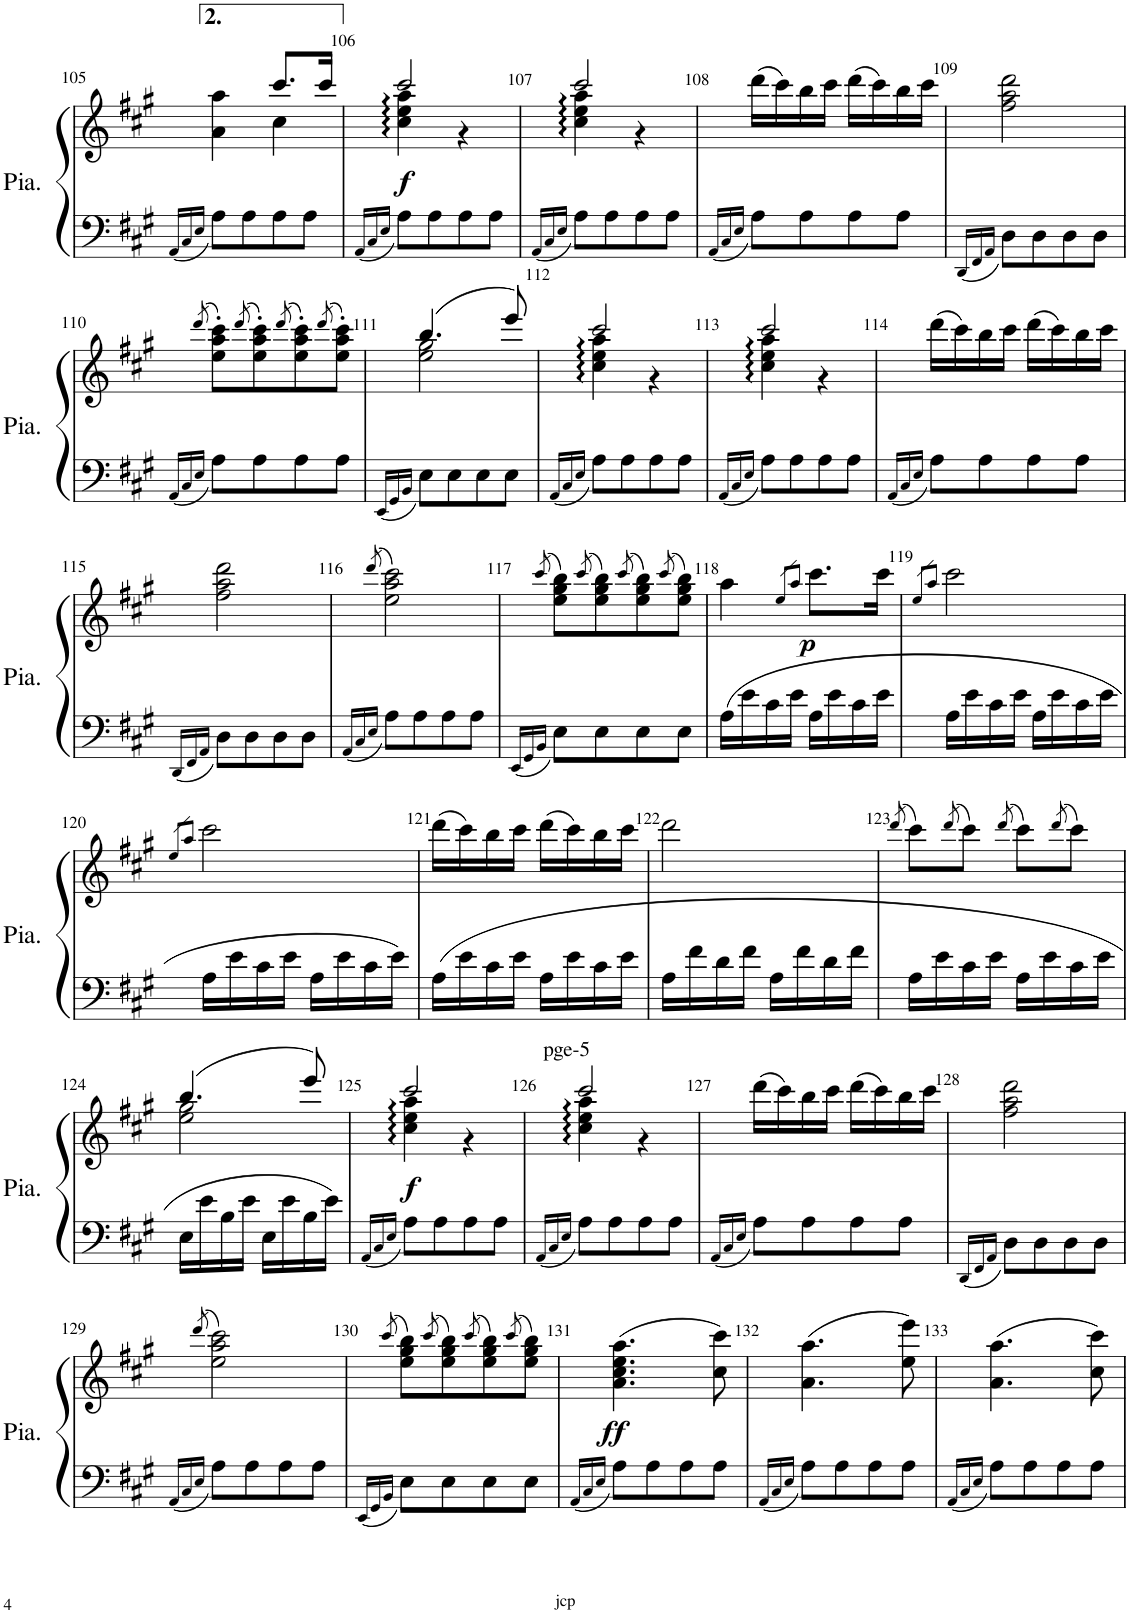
**kern	**kern	**dynam
*part1	*part1	*part1
*staff2	*staff1	*staff1/2
*I"Piano	*	*
*I'Pia.	*	*
!!LO:PB:g=z
*clefF4	*clefG2	*
*k[f#c#g#]	*k[f#c#g#]	*
*M2/4	*M2/4	*
=105	=105	=105
16qAA/LL	.	.
16qC#/	.	.
16qE/JJ	.	.
*	*^	*
8A\L	4aa\	4a\	.
8A\	.	.	.
8A\	8.ccc#/L	4cc#\	.
8A\J	.	.	.
.	16ccc#/Jk	.	.
=106	=106	=106	=106
16qAA/LL	.	.	.
16qC#/	.	.	.
16qE/JJ	.	.	.
!	!	!	!LO:DY:b
8A\L	2ccc#/	4cc#\:: 4ee\:: 4aa\::	f
8A\	.	.	.
8A\	.	4r	.
8A\J	.	.	.
=107	=107	=107	=107
16qAA/LL	.	.	.
16qC#/	.	.	.
16qE/JJ	.	.	.
8A\L	2ccc#/	4cc#\:: 4ee\:: 4aa\::	.
8A\	.	.	.
8A\	.	4r	.
8A\J	.	.	.
*	*v	*v	*
=108	=108	=108
16qAA/LL	.	.
16qC#/	.	.
16qE/JJ	.	.
8A\L	(16ddd\LL	.
.	16ccc#\)	.
8A\	16bb\	.
.	16ccc#\JJ	.
8A\	(16ddd\LL	.
.	16ccc#\)	.
8A\J	16bb\	.
.	16ccc#\JJ	.
=109	=109	=109
16qDD/LL	.	.
16qFF#/	.	.
16qAA/JJ	.	.
8D\L	2ff#\ 2aa\ 2ddd\	.
8D\	.	.
8D\	.	.
8D\J	.	.
!!LO:LB:g=z
=110	=110	=110
16qAA/LL	.	.
16qC#/	.	.
16qE/JJ	(>8qddd/	.
8A\L	8ee\' 8aa\' 8ccc#\'L)	.
.	(>8qddd/	.
8A\	8ee\' 8aa\' 8ccc#\')	.
.	(>8qddd/	.
8A\	8ee\' 8aa\' 8ccc#\')	.
.	(>8qddd/	.
8A\J	8ee\' 8aa\' 8ccc#\'J)	.
=111	=111	=111
16qEE/LL	.	.
16qGG#/	.	.
16qBB/JJ	.	.
*	*^	*
8E\L	(4.bb/	2ee\ 2gg#\	.
8E\	.	.	.
8E\	.	.	.
8E\J	8eee/)	.	.
=112	=112	=112	=112
16qAA/LL	.	.	.
16qC#/	.	.	.
16qE/JJ	.	.	.
8A\L	2ccc#/	4cc#\:: 4ee\:: 4aa\::	.
8A\	.	.	.
8A\	.	4r	.
8A\J	.	.	.
=113	=113	=113	=113
16qAA/LL	.	.	.
16qC#/	.	.	.
16qE/JJ	.	.	.
8A\L	2ccc#/	4cc#\:: 4ee\:: 4aa\::	.
8A\	.	.	.
8A\	.	4r	.
8A\J	.	.	.
*	*v	*v	*
=114	=114	=114
16qAA/LL	.	.
16qC#/	.	.
16qE/JJ	.	.
8A\L	(16ddd\LL	.
.	16ccc#\)	.
8A\	16bb\	.
.	16ccc#\JJ	.
8A\	(16ddd\LL	.
.	16ccc#\)	.
8A\J	16bb\	.
.	16ccc#\JJ	.
!!LO:LB:g=z
=115	=115	=115
16qDD/LL	.	.
16qFF#/	.	.
16qAA/JJ	.	.
8D\L	2ff#\ 2aa\ 2ddd\	.
8D\	.	.
8D\	.	.
8D\J	.	.
=116	=116	=116
16qAA/LL	.	.
16qC#/	.	.
16qE/JJ	(>8qddd/	.
8A\L	2ee\ 2aa\ 2ccc#\)	.
8A\	.	.
8A\	.	.
8A\J	.	.
=117	=117	=117
16qEE/LL	.	.
16qGG#/	.	.
16qBB/JJ	(>8qccc#/	.
8E\L	8ee\ 8gg#\ 8bb\L)	.
.	(>8qccc#/	.
8E\	8ee\ 8gg#\ 8bb\)	.
.	(>8qccc#/	.
8E\	8ee\ 8gg#\ 8bb\)	.
.	(>8qccc#/	.
8E\J	8ee\ 8gg#\ 8bb\J)	.
=118	=118	=118
16A\LL	4aa\	.
16e\	.	.
16c#\	.	.
16e\JJ	.	.
.	8qee/L	.
.	8qaa/J	.
!	!	!LO:DY:b
16A\LL	8.ccc#\L	p
16e\	.	.
16c#\	.	.
16e\JJ	16ccc#\Jk	.
=119	=119	=119
.	8qee/L	.
.	8qaa/J	.
16A\LL	2ccc#\	.
16e\	.	.
16c#\	.	.
16e\JJ	.	.
16A\LL	.	.
16e\	.	.
16c#\	.	.
16e\JJ	.	.
!!LO:LB:g=z
=120	=120	=120
.	8qee/L	.
.	8qaa/J	.
16A\LL	2ccc#\	.
16e\	.	.
16c#\	.	.
16e\JJ	.	.
16A\LL	.	.
16e\	.	.
16c#\	.	.
16e\JJ	.	.
=121	=121	=121
16A\LL	(16ddd\LL	.
16e\	16ccc#\)	.
16c#\	16bb\	.
16e\JJ	16ccc#\JJ	.
16A\LL	(16ddd\LL	.
16e\	16ccc#\)	.
16c#\	16bb\	.
16e\JJ	16ccc#\JJ	.
=122	=122	=122
16A\LL	2ddd\	.
16f#\	.	.
16d\	.	.
16f#\JJ	.	.
16A\LL	.	.
16f#\	.	.
16d\	.	.
16f#\JJ	.	.
=123	=123	=123
.	(>8qddd/	.
16A\LL	8ccc#\L)	.
16e\	.	.
.	(>8qddd/	.
16c#\	8ccc#\J)	.
16e\JJ	.	.
.	(>8qddd/	.
16A\LL	8ccc#\L)	.
16e\	.	.
.	(>8qddd/	.
16c#\	8ccc#\J)	.
16e\JJ	.	.
!!LO:LB:g=z
=124	=124	=124
*	*^	*
16E\LL	(4.bb/	2ee\ 2gg#\	.
16e\	.	.	.
16B\	.	.	.
16e\JJ	.	.	.
16E\LL	.	.	.
16e\	.	.	.
16B\	8eee/)	.	.
16e\JJ	.	.	.
=125	=125	=125	=125
16qAA/LL	.	.	.
16qC#/	.	.	.
16qE/JJ	.	.	.
!	!	!	!LO:DY:b
8A\L	2ccc#/	4cc#\:: 4ee\:: 4aa\::	f
8A\	.	.	.
8A\	.	4r	.
8A\J	.	.	.
=126	=126	=126	=126
16qAA/LL	.	.	.
16qC#/	.	.	.
16qE/JJ	.	.	.
!	!LO:TX:a:t=pge-5	!	!
8A\L	2ccc#/	4cc#\:: 4ee\:: 4aa\::	.
8A\	.	.	.
8A\	.	4r	.
8A\J	.	.	.
*	*v	*v	*
=127	=127	=127
16qAA/LL	.	.
16qC#/	.	.
16qE/JJ	.	.
8A\L	(16ddd\LL	.
.	16ccc#\)	.
8A\	16bb\	.
.	16ccc#\JJ	.
8A\	(16ddd\LL	.
.	16ccc#\)	.
8A\J	16bb\	.
.	16ccc#\JJ	.
=128	=128	=128
16qDD/LL	.	.
16qFF#/	.	.
16qAA/JJ	.	.
8D\L	2ff#\ 2aa\ 2ddd\	.
8D\	.	.
8D\	.	.
8D\J	.	.
!!LO:LB:g=z
=129	=129	=129
16qAA/LL	.	.
16qC#/	.	.
16qE/JJ	(>8qddd/	.
8A\L	2ee\ 2aa\ 2ccc#\)	.
8A\	.	.
8A\	.	.
8A\J	.	.
=130	=130	=130
16qEE/LL	.	.
16qGG#/	.	.
16qBB/JJ	(>8qccc#/	.
8E\L	8ee\ 8gg#\ 8bb\L)	.
.	(>8qccc#/	.
8E\	8ee\ 8gg#\ 8bb\)	.
.	(>8qccc#/	.
8E\	8ee\ 8gg#\ 8bb\)	.
.	(>8qccc#/	.
8E\J	8ee\ 8gg#\ 8bb\J)	.
=131	=131	=131
16qAA/LL	.	.
16qC#/	.	.
16qE/JJ	.	.
!	!	!LO:DY:b
8A\L	(4.a\ 4.cc#\ 4.ee\ 4.aa\	ff
8A\	.	.
8A\	.	.
8A\J	8cc#\ 8ccc#\)	.
=132	=132	=132
16qAA/LL	.	.
16qC#/	.	.
16qE/JJ	.	.
8A\L	(4.a\ 4.aa\	.
8A\	.	.
8A\	.	.
8A\J	8ee\ 8eee\)	.
=133	=133	=133
16qAA/LL	.	.
16qC#/	.	.
16qE/JJ	.	.
8A\L	(4.a\ 4.aa\	.
8A\	.	.
8A\	.	.
8A\J	8cc#\ 8ccc#\)	.
=	=	=
*-	*-	*-
